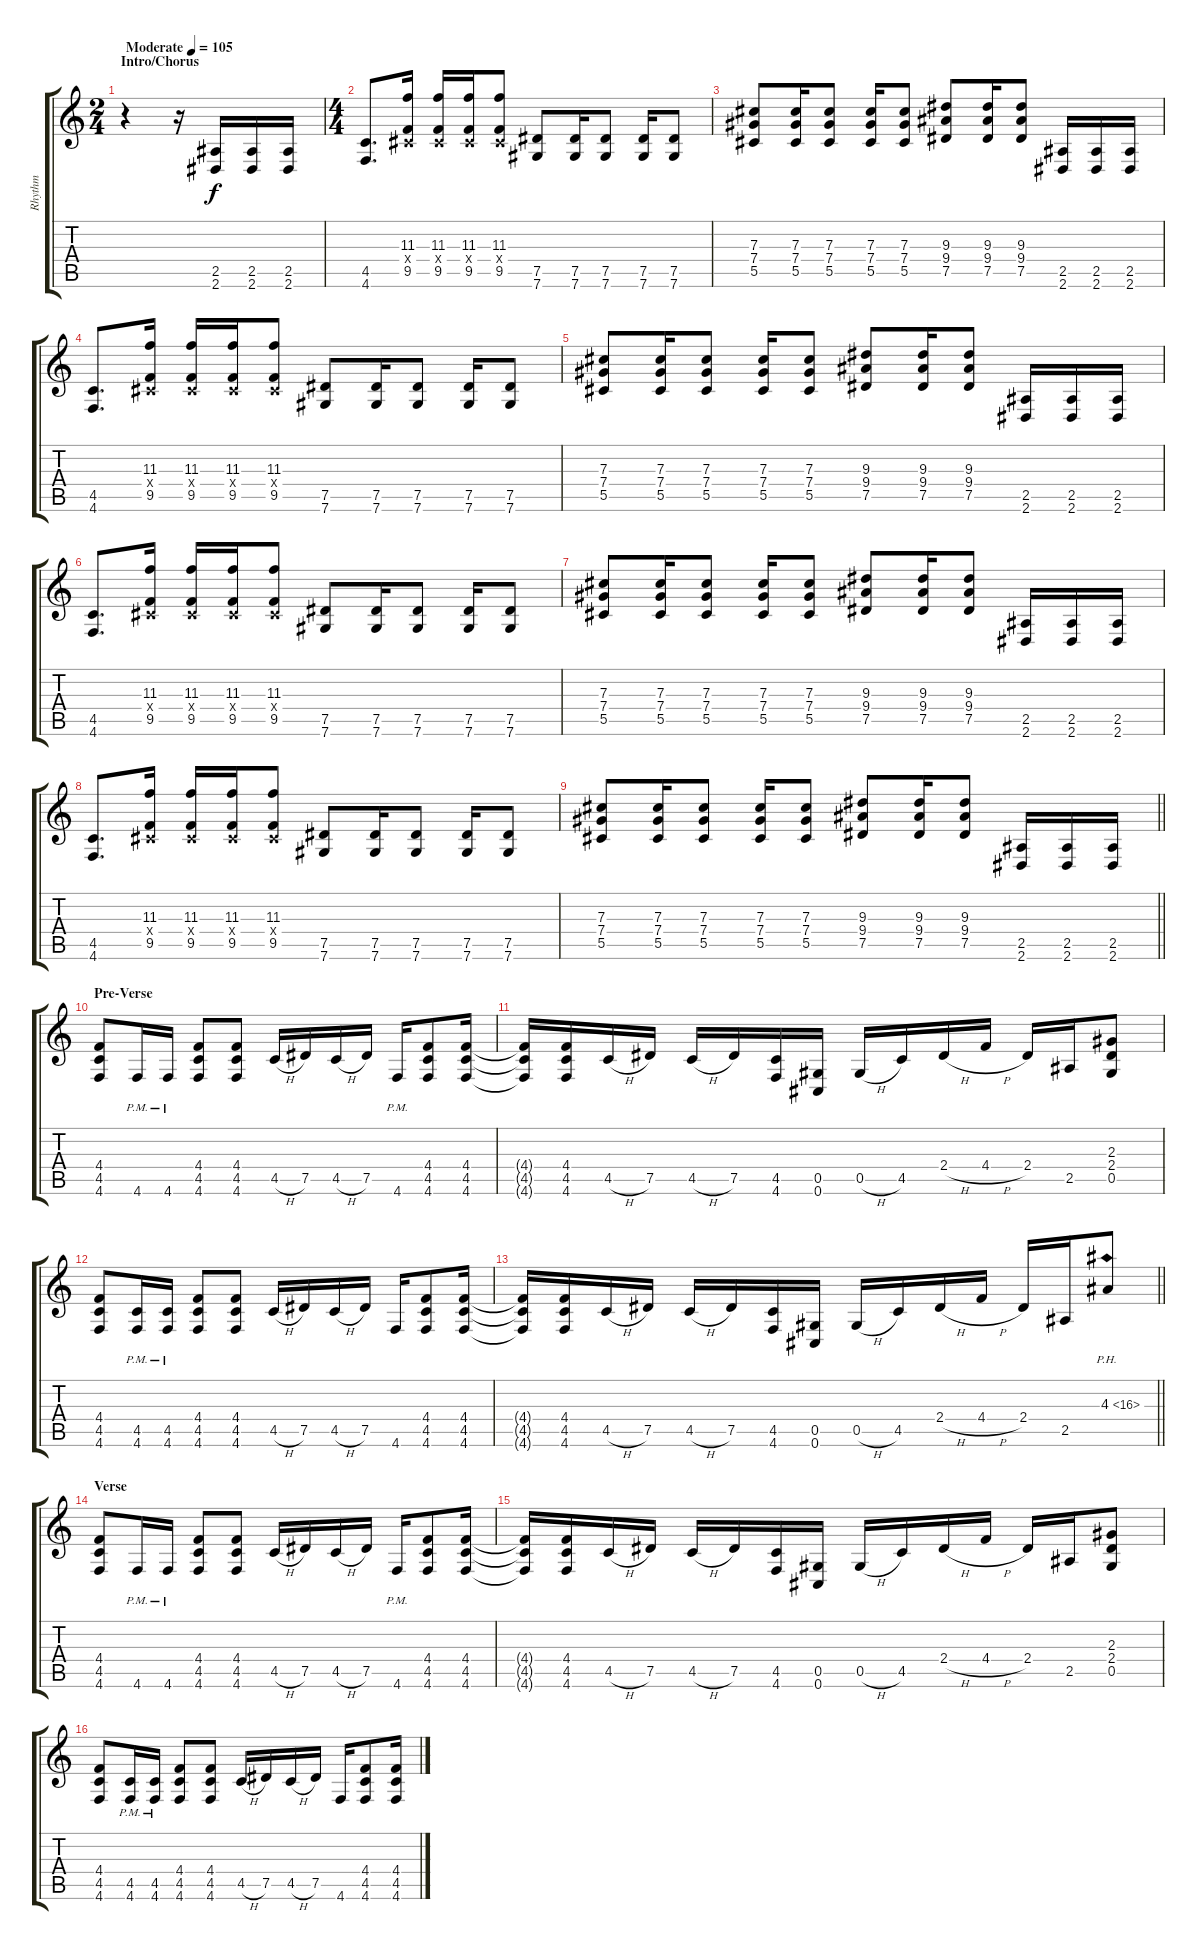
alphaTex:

\track ("Rhythm" "Rhythm") {instrument distortionguitar}
\staff {score tabs}
\tuning (Eb4 Bb3 Gb3 Db3 Ab2 Db2) {hide}
\ts (2 4)
\section ("" "Intro/Chorus")
\tempo (105 "Moderate")
\clef g2
\ks c
r.4{dy f instrument distortionguitar} r.16 (2.5 2.6).16 (2.5 2.6).16 (2.5 2.6).16 |
\ts (4 4)
(4.5 4.6).8{d} (11.3 0.4{x} 9.5).16 (11.3 0.4{x} 9.5).16 (11.3 0.4{x} 9.5).16 (11.3 0.4{x} 9.5).8 (7.5 7.6).8 (7.5 7.6).16 (7.5 7.6).8 (7.5 7.6).16 (7.5 7.6).8 |
(7.3 7.4 5.5).8 (7.3 7.4 5.5).16 (7.3 7.4 5.5).8 (7.3 7.4 5.5).16 (7.3 7.4 5.5).8 (9.3 9.4 7.5).8 (9.3 9.4 7.5).16 (9.3 9.4 7.5).8 (2.5 2.6).16 (2.5 2.6).16 (2.5 2.6).16 |
(4.5 4.6).8{d} (11.3 0.4{x} 9.5).16 (11.3 0.4{x} 9.5).16 (11.3 0.4{x} 9.5).16 (11.3 0.4{x} 9.5).8 (7.5 7.6).8 (7.5 7.6).16 (7.5 7.6).8 (7.5 7.6).16 (7.5 7.6).8 |
(7.3 7.4 5.5).8 (7.3 7.4 5.5).16 (7.3 7.4 5.5).8 (7.3 7.4 5.5).16 (7.3 7.4 5.5).8 (9.3 9.4 7.5).8 (9.3 9.4 7.5).16 (9.3 9.4 7.5).8 (2.5 2.6).16 (2.5 2.6).16 (2.5 2.6).16 |
(4.5 4.6).8{d} (11.3 0.4{x} 9.5).16 (11.3 0.4{x} 9.5).16 (11.3 0.4{x} 9.5).16 (11.3 0.4{x} 9.5).8 (7.5 7.6).8 (7.5 7.6).16 (7.5 7.6).8 (7.5 7.6).16 (7.5 7.6).8 |
(7.3 7.4 5.5).8 (7.3 7.4 5.5).16 (7.3 7.4 5.5).8 (7.3 7.4 5.5).16 (7.3 7.4 5.5).8 (9.3 9.4 7.5).8 (9.3 9.4 7.5).16 (9.3 9.4 7.5).8 (2.5 2.6).16 (2.5 2.6).16 (2.5 2.6).16 |
(4.5 4.6).8{d} (11.3 0.4{x} 9.5).16 (11.3 0.4{x} 9.5).16 (11.3 0.4{x} 9.5).16 (11.3 0.4{x} 9.5).8 (7.5 7.6).8 (7.5 7.6).16 (7.5 7.6).8 (7.5 7.6).16 (7.5 7.6).8 |
\barLineRight lightlight
(7.3 7.4 5.5).8 (7.3 7.4 5.5).16 (7.3 7.4 5.5).8 (7.3 7.4 5.5).16 (7.3 7.4 5.5).8 (9.3 9.4 7.5).8 (9.3 9.4 7.5).16 (9.3 9.4 7.5).8 (2.5 2.6).16 (2.5 2.6).16 (2.5 2.6).16 |
\section ("" "Pre-Verse")
(4.4 4.5 4.6).8 4.6{pm}.16 4.6{pm}.16 (4.4 4.5 4.6).8 (4.4 4.5 4.6).8 4.5{h}.16 7.5.16 4.5{h}.16 7.5.16 4.6{pm}.16 (4.4 4.5 4.6).8 (4.4 4.5 4.6).16 |
(4.4{t} 4.5{t} 4.6{t}).16 (4.4 4.5 4.6).16 4.5{h}.16 7.5.16 4.5{h}.16 7.5.16 (4.5 4.6).16 (0.5 0.6).16 0.5{h}.16 4.5.16 2.4{h}.16 4.4{h}.16 2.4.16 2.5.16 (2.3 2.4 0.5).8 |
(4.4 4.5 4.6).8 (4.5{pm} 4.6{pm}).16 (4.5{pm} 4.6{pm}).16 (4.4 4.5 4.6).8 (4.4 4.5 4.6).8 4.5{h}.16 7.5.16 4.5{h}.16 7.5.16 4.6.16 (4.4 4.5 4.6).8 (4.4 4.5 4.6).16 |
\barLineRight lightlight
(4.4{t} 4.5{t} 4.6{t}).16 (4.4 4.5 4.6).16 4.5{h}.16 7.5.16 4.5{h}.16 7.5.16 (4.5 4.6).16 (0.5 0.6).16 0.5{h}.16 4.5.16 2.4{h}.16 4.4{h}.16 2.4.16 2.5.16 4.3{ph 12}.8 |
\section ("" "Verse")
(4.4 4.5 4.6).8 4.6{pm}.16 4.6{pm}.16 (4.4 4.5 4.6).8 (4.4 4.5 4.6).8 4.5{h}.16 7.5.16 4.5{h}.16 7.5.16 4.6{pm}.16 (4.4 4.5 4.6).8 (4.4 4.5 4.6).16 |
(4.4{t} 4.5{t} 4.6{t}).16 (4.4 4.5 4.6).16 4.5{h}.16 7.5.16 4.5{h}.16 7.5.16 (4.5 4.6).16 (0.5 0.6).16 0.5{h}.16 4.5.16 2.4{h}.16 4.4{h}.16 2.4.16 2.5.16 (2.3 2.4 0.5).8 |
(4.4 4.5 4.6).8 (4.5{pm} 4.6{pm}).16 (4.5{pm} 4.6{pm}).16 (4.4 4.5 4.6).8 (4.4 4.5 4.6).8 4.5{h}.16 7.5.16 4.5{h}.16 7.5.16 4.6.16 (4.4 4.5 4.6).8 (4.4 4.5 4.6).16
